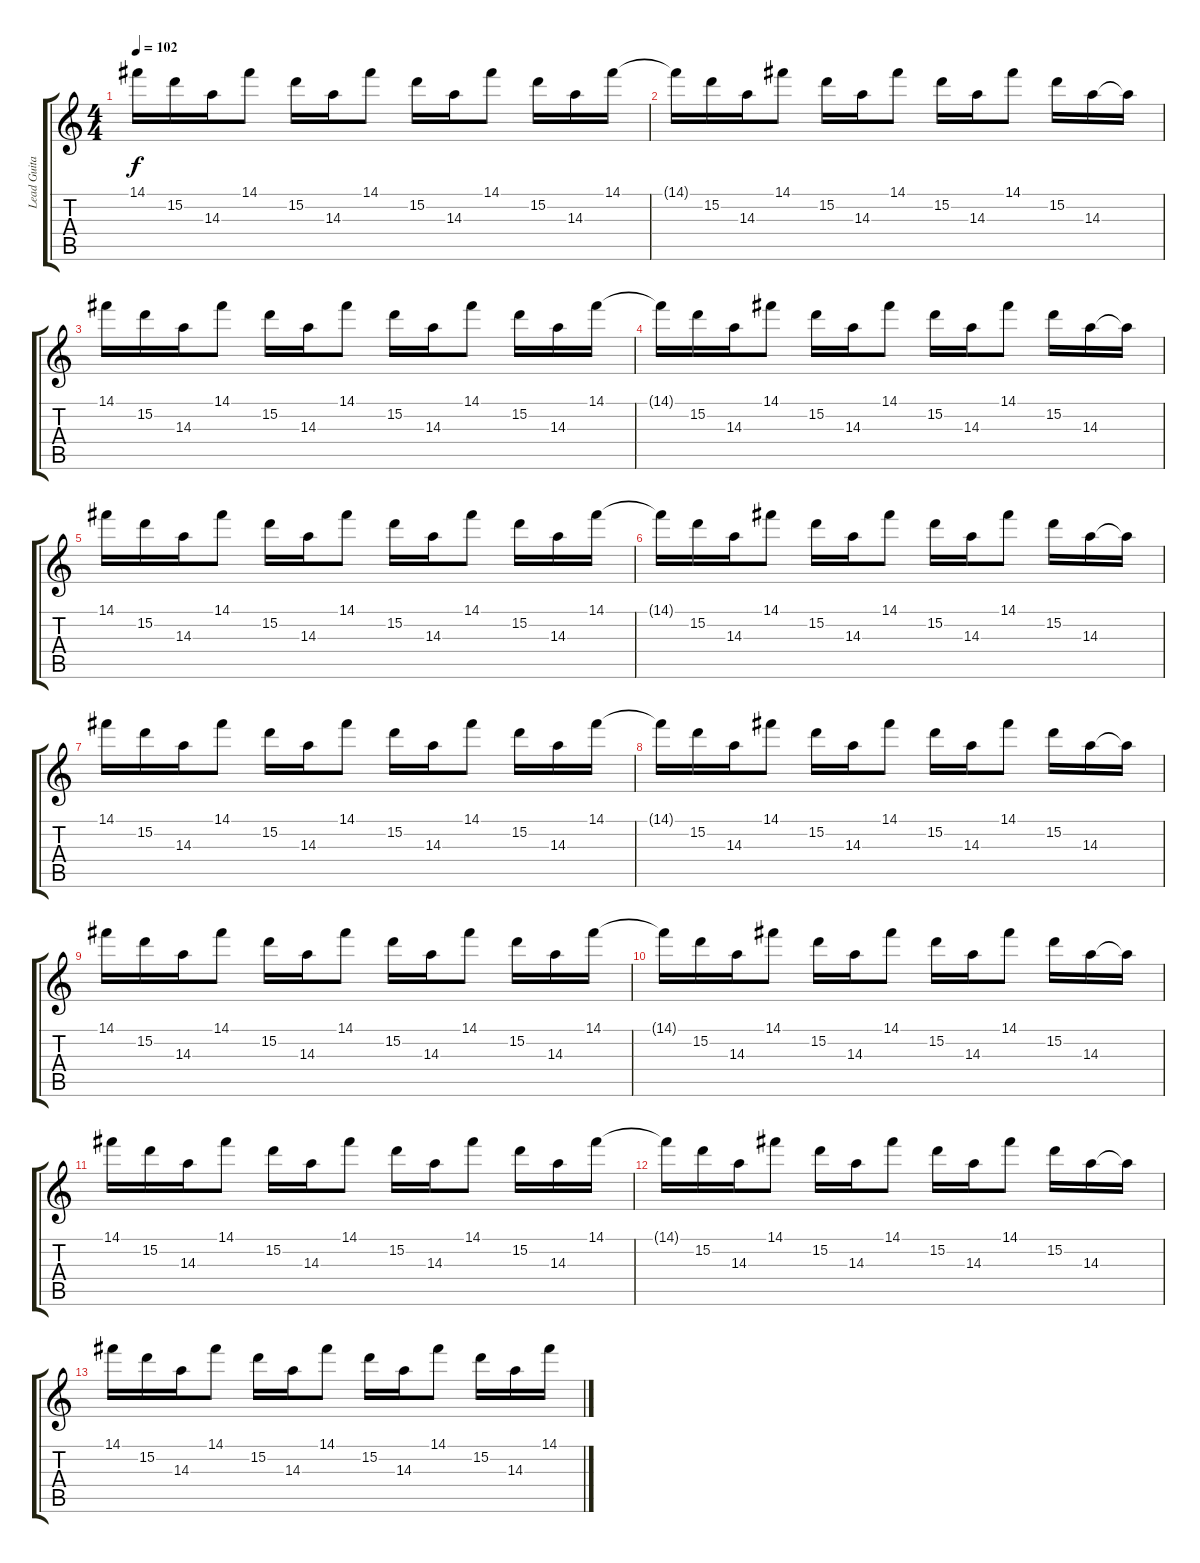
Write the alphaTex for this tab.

\track ("Lead Guitar" "Lead Guita") {instrument distortionguitar}
\staff {score tabs}
\tuning (E4 B3 G3 D3 A2 E2) {hide}
\ts (4 4)
\tempo 102
\clef g2
\ks c
14.1.16{dy f} 15.2.16 14.3.16 14.1.8 15.2.16 14.3.16 14.1.8 15.2.16 14.3.16 14.1.8 15.2.16 14.3.16 14.1.16 |
14.1{t}.16 15.2.16 14.3.16 14.1.8 15.2.16 14.3.16 14.1.8 15.2.16 14.3.16 14.1.8 15.2.16 14.3.16 14.3{t}.16 |
14.1.16 15.2.16 14.3.16 14.1.8 15.2.16 14.3.16 14.1.8 15.2.16 14.3.16 14.1.8 15.2.16 14.3.16 14.1.16 |
14.1{t}.16 15.2.16 14.3.16 14.1.8 15.2.16 14.3.16 14.1.8 15.2.16 14.3.16 14.1.8 15.2.16 14.3.16 14.3{t}.16 |
14.1.16 15.2.16 14.3.16 14.1.8 15.2.16 14.3.16 14.1.8 15.2.16 14.3.16 14.1.8 15.2.16 14.3.16 14.1.16 |
14.1{t}.16 15.2.16 14.3.16 14.1.8 15.2.16 14.3.16 14.1.8 15.2.16 14.3.16 14.1.8 15.2.16 14.3.16 14.3{t}.16 |
14.1.16 15.2.16 14.3.16 14.1.8 15.2.16 14.3.16 14.1.8 15.2.16 14.3.16 14.1.8 15.2.16 14.3.16 14.1.16 |
14.1{t}.16 15.2.16 14.3.16 14.1.8 15.2.16 14.3.16 14.1.8 15.2.16 14.3.16 14.1.8 15.2.16 14.3.16 14.3{t}.16 |
14.1.16 15.2.16 14.3.16 14.1.8 15.2.16 14.3.16 14.1.8 15.2.16 14.3.16 14.1.8 15.2.16 14.3.16 14.1.16 |
14.1{t}.16 15.2.16 14.3.16 14.1.8 15.2.16 14.3.16 14.1.8 15.2.16 14.3.16 14.1.8 15.2.16 14.3.16 14.3{t}.16 |
14.1.16 15.2.16 14.3.16 14.1.8 15.2.16 14.3.16 14.1.8 15.2.16 14.3.16 14.1.8 15.2.16 14.3.16 14.1.16 |
14.1{t}.16 15.2.16 14.3.16 14.1.8 15.2.16 14.3.16 14.1.8 15.2.16 14.3.16 14.1.8 15.2.16 14.3.16 14.3{t}.16 |
14.1.16 15.2.16 14.3.16 14.1.8 15.2.16 14.3.16 14.1.8 15.2.16 14.3.16 14.1.8 15.2.16 14.3.16 14.1.16
